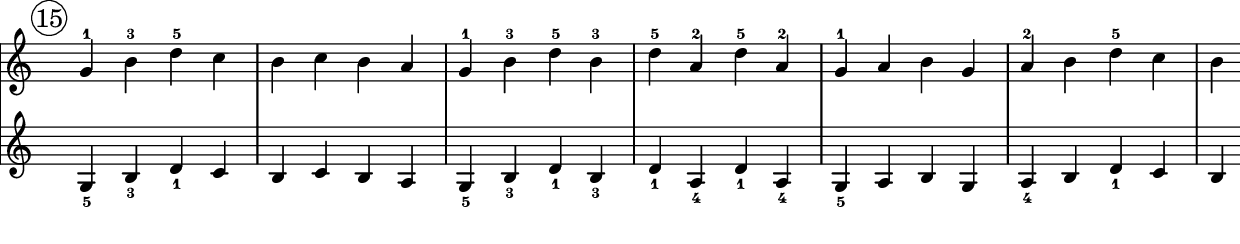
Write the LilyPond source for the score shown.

%% Generated by lilypond-book
%% Options: [indent=0\mm]
\include "lilypond-book-preamble.ly"


% ****************************************************************
% Start cut-&-pastable-section
% ****************************************************************



\paper {
  indent = 0\mm
}

\layout {
  
}





% ****************************************************************
% ly snippet:
% ****************************************************************
\sourcefileline 310

\include "italiano.ly" #(set-global-staff-size 17.82 ) 
destra = \relative do'' { { \mark \markup { \circle 15 } 
sol-1 si-3 re-5 do  si do si la  sol-1 si-3 re-5 si-3 re-5 la-2 re-5 la-2 sol-1 la si sol la-2 si re-5 do si la re-5 la-2 si do la-2 sol-1 \bar "|." } }
sinistra = \relative do' { { \override Fingering #'direction = #DOWN
sol-5 si-3 re-1 do  si do si la  sol-5 si-3 re-1 si-3 re-1 la-4 re-1 la-4 sol-5 la si sol la-4 si re-1 do si la re-1 la-4 si do la-4 sol-5 \bar "|." } }
\paper {    #(set-paper-size "a4")  ragged-last = ##f }
\score { <<
\new PianoStaff <<  
\new Staff   << 
   \clef "treble" \override Staff.TimeSignature #'transparent = ##t  
   \override Stem #'direction = #down      \destra             >>
\new Staff   <<
   \clef "treble" \override Staff.TimeSignature #'transparent = ##t 
   \override Stem #'direction = #up           \sinistra        >>
>> >>
\layout { indent = #0 line-width = #268 } }



% ****************************************************************
% end ly snippet
% ****************************************************************
